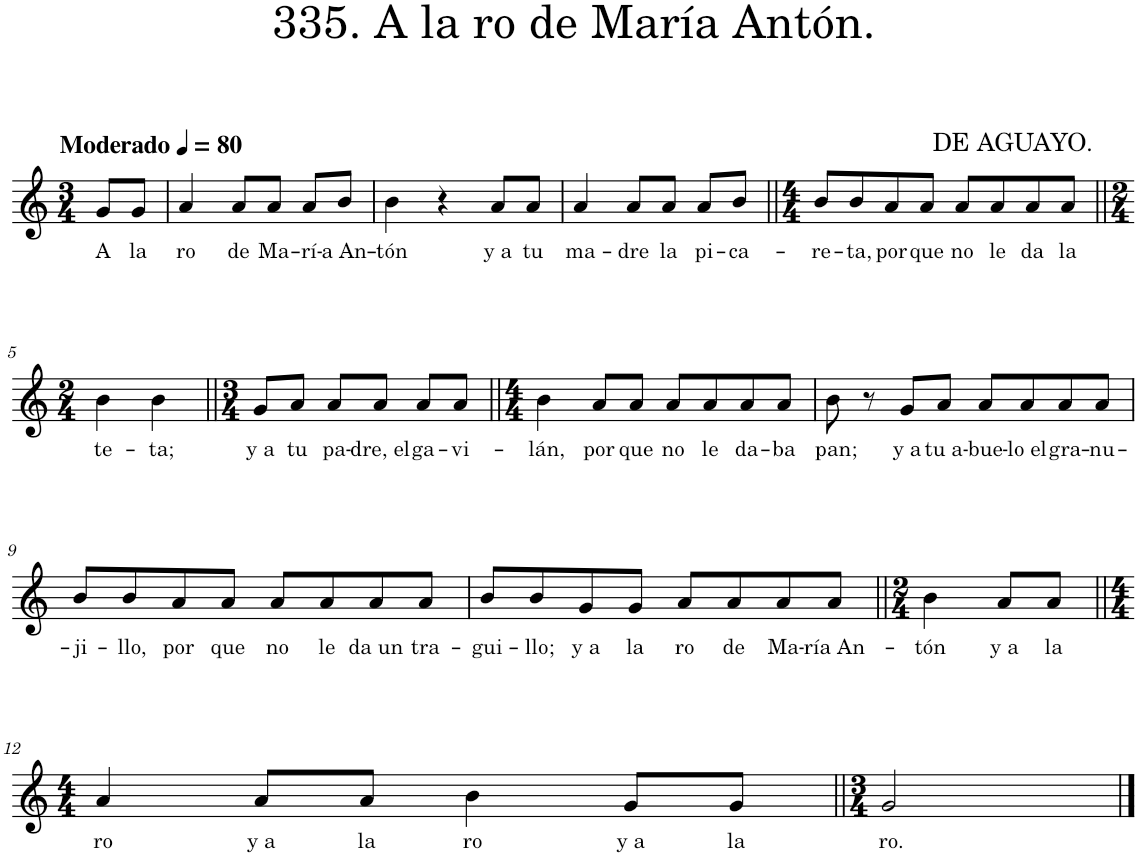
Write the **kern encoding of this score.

**kern	**text
*part1	*part1
*staff1	*staff1
*I"Piano	*
*I'Pno.	*
*clefG2	*
*k[]	*
*M3/4	*
*MM80	*
=	=
!LO:TX:a:B:t=Moderado	!
!	!LO:LY:b
8g/L	A
!	!LO:LY:b
8g/J	la
=1	=1
!	!LO:LY:b
4a/	ro
!	!LO:LY:b
8a/L	de
!	!LO:LY:b
8a/J	Ma-
!	!LO:LY:b
8a/L	-rí-
!	!LO:LY:b
8b/J	-a An-
=2	=2
!	!LO:LY:b
4b\	-tón
4r	.
!	!LO:LY:b
8a/L	y a
!	!LO:LY:b
8a/J	tu
=3	=3
!	!LO:LY:b
4a/	ma-
!	!LO:LY:b
8a/L	-dre
!	!LO:LY:b
8a/J	la
!	!LO:LY:b
8a/L	pi-
!	!LO:LY:b
8b/J	-ca-
=4||	=4||
*M4/4	*
!	!LO:LY:b
8b/L	-re-
!	!LO:LY:b
8b/	-ta,
!	!LO:LY:b
8a/	por
!	!LO:LY:b
8a/J	que
!LO:TX:a:t=DE AGUAYO.	!
!	!LO:LY:b
8a/L	no
!	!LO:LY:b
8a/	le
!	!LO:LY:b
8a/	da
!	!LO:LY:b
8a/J	la
!!LO:LB:g=z
=5||	=5||
*M2/4	*
!	!LO:LY:b
4b\	te-
!	!LO:LY:b
4b\	-ta;
=6||	=6||
*M3/4	*
!	!LO:LY:b
8g/L	y a
!	!LO:LY:b
8a/J	tu
!	!LO:LY:b
8a/L	pa-
!	!LO:LY:b
8a/J	-dre, el
!	!LO:LY:b
8a/L	ga-
!	!LO:LY:b
8a/J	-vi-
=7||	=7||
*M4/4	*
!	!LO:LY:b
4b\	-lán,
!	!LO:LY:b
8a/L	por
!	!LO:LY:b
8a/J	que
!	!LO:LY:b
8a/L	no
!	!LO:LY:b
8a/	le
!	!LO:LY:b
8a/	da-
!	!LO:LY:b
8a/J	-ba
=8	=8
!	!LO:LY:b
8b\	pan;
8r	.
!	!LO:LY:b
8g/L	y a
!	!LO:LY:b
8a/J	tu a-
!	!LO:LY:b
8a/L	-bue-
!	!LO:LY:b
8a/	-lo el
!	!LO:LY:b
8a/	gra-
!	!LO:LY:b
8a/J	-nu-
!!LO:LB:g=z
=9	=9
!	!LO:LY:b
8b/L	-ji-
!	!LO:LY:b
8b/	-llo,
!	!LO:LY:b
8a/	por
!	!LO:LY:b
8a/J	que
!	!LO:LY:b
8a/L	no
!	!LO:LY:b
8a/	le
!	!LO:LY:b
8a/	da un
!	!LO:LY:b
8a/J	tra-
=10	=10
!	!LO:LY:b
8b/L	-gui-
!	!LO:LY:b
8b/	-llo;
!	!LO:LY:b
8g/	y a
!	!LO:LY:b
8g/J	la
!	!LO:LY:b
8a/L	ro
!	!LO:LY:b
8a/	de
!	!LO:LY:b
8a/	Ma-
!	!LO:LY:b
8a/J	-ría An-
=11||	=11||
*M2/4	*
!	!LO:LY:b
4b\	-tón
!	!LO:LY:b
8a/L	y a
!	!LO:LY:b
8a/J	la
!!LO:LB:g=z
=12||	=12||
*M4/4	*
!	!LO:LY:b
4a/	ro
!	!LO:LY:b
8a/L	y a
!	!LO:LY:b
8a/J	la
!	!LO:LY:b
4b\	ro
!	!LO:LY:b
8g/L	y a
!	!LO:LY:b
8g/J	la
=13||	=13||
*M3/4	*
!	!LO:LY:b
2g/	ro.
==	==
*-	*-
